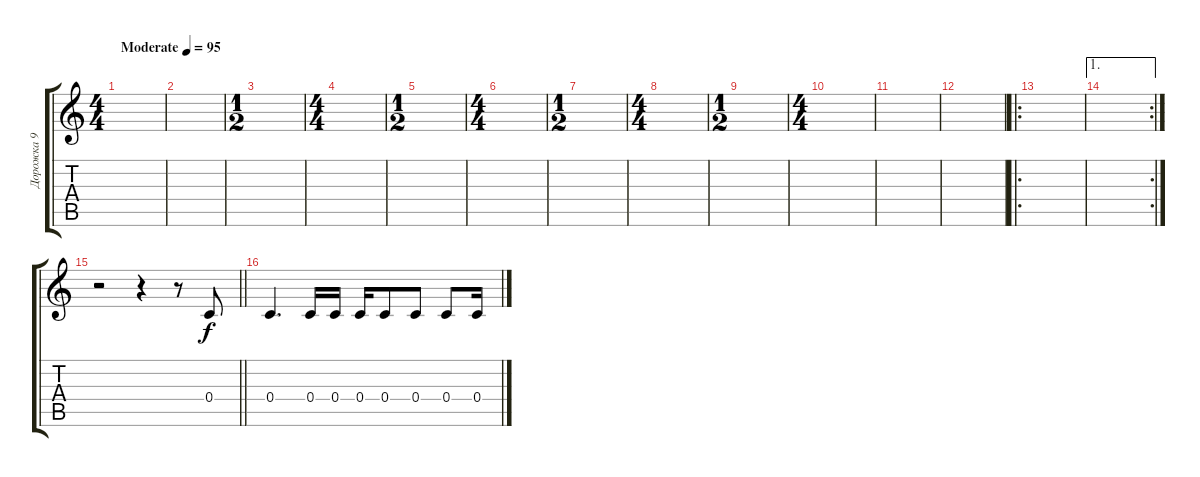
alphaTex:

\track ("Дорожка 9" "Дорожка 9") {instrument acousticguitarsteel}
\staff {score tabs}
\tuning (D4 A3 F3 C3 G2 C2) {hide}
\ts (4 4)
\tempo (95 "Moderate")
\clef g2
\ks c
|
|
\ts (1 2)
|
\ts (4 4)
|
\ts (1 2)
|
\ts (4 4)
|
\ts (1 2)
|
\ts (4 4)
|
\ts (1 2)
|
\ts (4 4)
|
|
|
\ro
|
\ae 1
\rc 2
|
\barLineRight lightlight
r.2 r.4 r.8 0.4.8 |
0.4.4{d} 0.4.16 0.4.16 0.4.16 0.4.8 0.4.8 0.4.8 0.4.16
